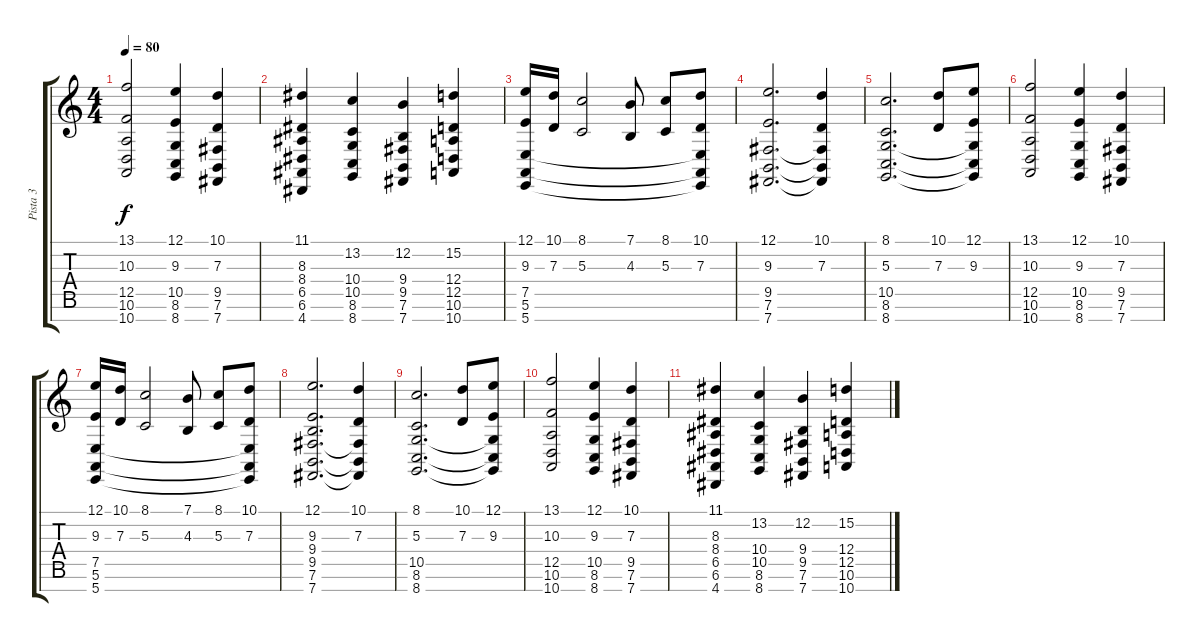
\track ("Pista 3" "Pista 3") {instrument englishhorn}
\staff {score tabs}
\tuning (E4 B3 G3 D3 A2 E2 B1) {hide}
\ts (4 4)
\tempo 80
\clef g2
\ks c
(13.1 10.3 12.5 10.6 10.7).2{dy f} (12.1 9.3 10.5 8.6 8.7).4 (10.1 7.3 9.5 7.6 7.7).4 |
(11.1 8.3 8.4 6.5 6.6 4.7).4 (13.2 10.4 10.5 8.6 8.7).4 (12.2 9.4 9.5 7.6 7.7).4 (15.2 12.4 12.5 10.6 10.7).4 |
(12.1 9.3 7.5 5.6 5.7).16 (10.1 7.3).16 (8.1 5.3).2 (7.1 4.3).8 (8.1 5.3).8 (10.1 7.3 7.5{t} 5.6{t} 5.7{t}).8 |
(12.1 9.3 9.5 7.6 7.7).2{d} (10.1 7.3 9.5{t} 7.6{t} 7.7{t}).4 |
(8.1 5.3 10.5 8.6 8.7).2{d} (10.1 7.3).8 (12.1 9.3 10.5{t} 8.6{t} 8.7{t}).8 |
(13.1 10.3 12.5 10.6 10.7).2 (12.1 9.3 10.5 8.6 8.7).4 (10.1 7.3 9.5 7.6 7.7).4 |
(12.1 9.3 7.5 5.6 5.7).16 (10.1 7.3).16 (8.1 5.3).2 (7.1 4.3).8 (8.1 5.3).8 (10.1 7.3 7.5{t} 5.6{t} 5.7{t}).8 |
(12.1 9.3 9.4 9.5 7.6 7.7).2{d} (10.1 7.3 9.5{t} 7.6{t} 7.7{t}).4 |
(8.1 5.3 10.5 8.6 8.7).2{d} (10.1 7.3).8 (12.1 9.3 10.5{t} 8.6{t} 8.7{t}).8 |
(13.1 10.3 12.5 10.6 10.7).2 (12.1 9.3 10.5 8.6 8.7).4 (10.1 7.3 9.5 7.6 7.7).4 |
(11.1 8.3 8.4 6.5 6.6 4.7).4 (13.2 10.4 10.5 8.6 8.7).4 (12.2 9.4 9.5 7.6 7.7).4 (15.2 12.4 12.5 10.6 10.7).4
